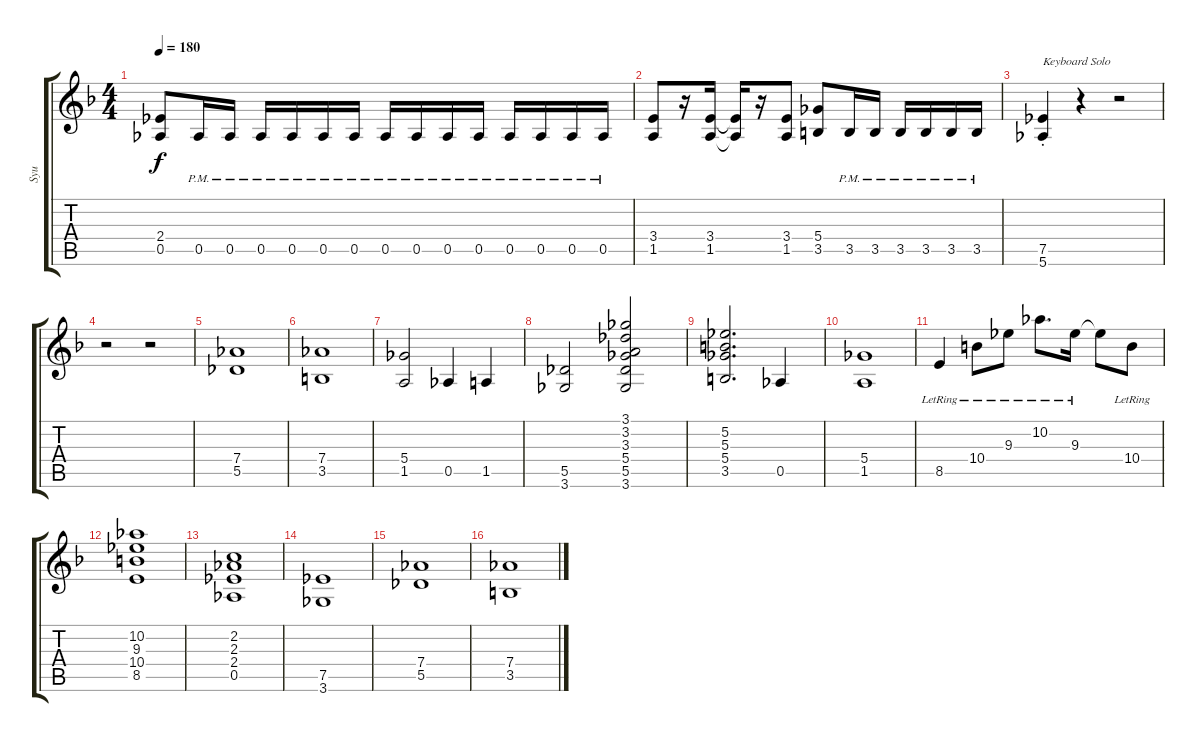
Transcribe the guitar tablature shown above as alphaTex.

\track ("Syu" "Syu") {instrument distortionguitar}
\staff {score tabs}
\tuning (Eb4 Bb3 Gb3 Db3 Ab2 Eb2) {hide}
\ts (4 4)
\tempo 180
\clef g2
\ks f
(2.4 0.5).8{dy f} 0.5{pm}.16 0.5{pm}.16 0.5{pm}.16 0.5{pm}.16 0.5{pm}.16 0.5{pm}.16 0.5{pm}.16 0.5{pm}.16 0.5{pm}.16 0.5{pm}.16 0.5{pm}.16 0.5{pm}.16 0.5{pm}.16 0.5{pm}.16 |
(3.4 1.5).8 r.16 (3.4 1.5).16 (3.4{t} 1.5{t}).16 r.16 (3.4 1.5).8 (5.4 3.5).8 3.5{pm}.16 3.5{pm}.16 3.5{pm}.16 3.5{pm}.16 3.5{pm}.16 3.5{pm}.16 |
(7.5{st} 5.6).4{txt "Keyboard Solo"} r.4 r.2 |
r.2 r.2 |
(7.4 5.5).1 |
(7.4 3.5).1 |
(5.4 1.5).2 0.5.4 1.5.4 |
(5.5 3.6).2 (3.1 3.2 3.3 5.4 5.5 3.6).2 |
(5.2 5.3 5.4 3.5).2{d} 0.5.4 |
(5.4 1.5).1 |
8.5{lr}.4 10.4{lr}.8 9.3{lr}.8 10.2{lr}.8{d} 9.3{lr}.16 9.3{t}.8 10.4{lr}.8 |
(10.2 9.3 10.4 8.5).1 |
(2.2 2.3 2.4 0.5).1 |
(7.5 3.6).1 |
(7.4 5.5).1 |
(7.4 3.5).1
